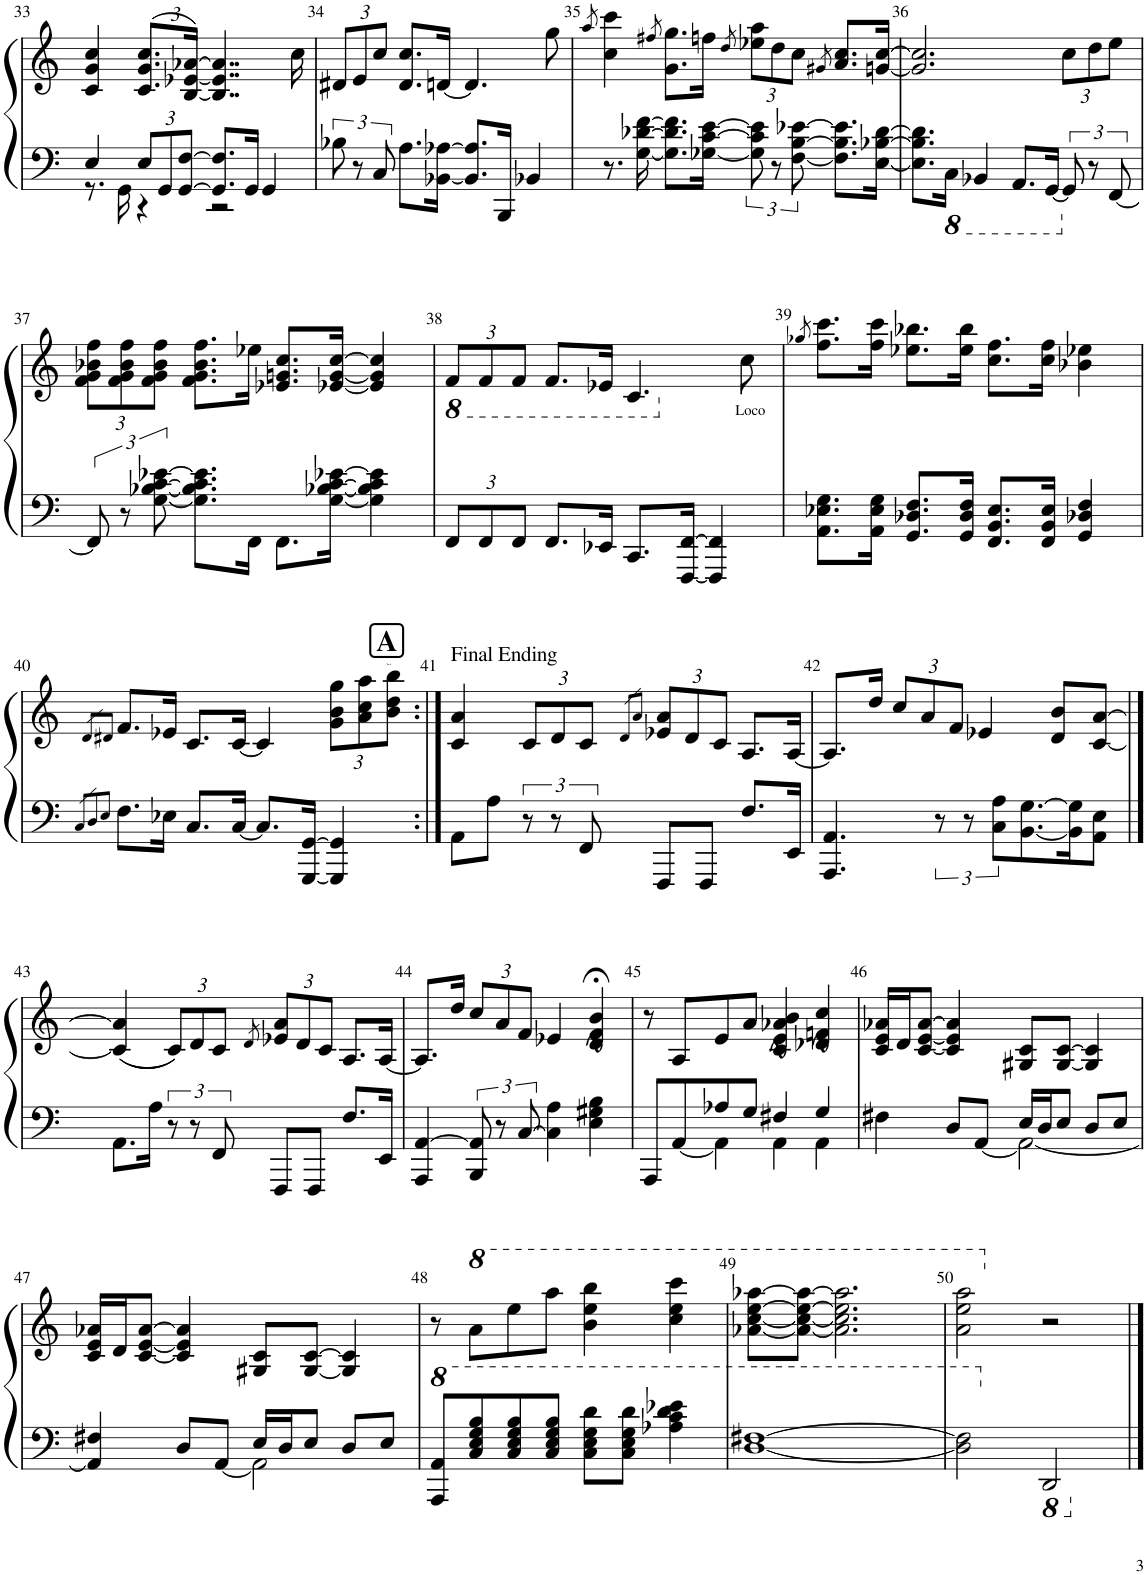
**kern	**kern
*part1	*part1
*staff2	*staff1
*I"Piano	*
*I'Pno.	*
!!LO:PB:g=z
*clefF4	*clefG2
*k[]	*k[]
*M4/4	*M4/4
=33	=33
*^	*
4E/	8.r	4c/ 4g/ 4cc/
.	16GG\	.
*Xbrackettup	*	*
12E/L	4r	(>8.c/ 8.g/ 8.cc/L
12GG/	.	.
[12GG/ [12F/J	.	.
.	.	[16B/ [16e-X/ [16a-X/Jk)
8.GG/] 8.F/]L	2r	4..B/] 4..e-/] 4..a-/]
16GG/Jk	.	.
4GG/	.	.
.	.	16cc\
*v	*v	*
=34	=34
*brackettup	*Xbrackettup
12B-X\	12d#X/L
12r	12e/
12C/	12cc/J
8.A\L	8.d#/ 8.cc/L
[16BB-X\ [16A-X\Jk	[16dn/Jk
8.BB-/] 8.A-/]L	4.d/]
16BBB/Jk	.
4BB-X/	.
.	8gg\
=35	=35
.	8qaa/
8.r	4cc\ 4ccc\
[16G\ [16d-X\ [16f\	.
.	8qff#X/
8.G\] 8.d-\] 8.f\]L	8.g\ 8.gg\L
[16G-X\ [16c\ [16e\Jk	16ffn\Jk
.	8qdd/
12G-\] 12c\] 12e\]	12ee-X\ 12aa\L
12r	12dd\
[12F\ [12B\ [12e-X\	12cc\J
.	8qg#X/
8.F\] 8.B\] 8.e-\]L	8.a/ 8.cc/L
[16E\ [16B-X\ [16d-\Jk	[16gn/ [16cc/Jk
=36	=36
8.E\] 8.B-\] 8.d-\]L	2.g/] 2.cc/]
*8ba	*
16CC\Jk	.
4BBB-X/	.
8.AAA/L	.
[16GGG/Jk	.
*X8ba	*
12GG/]	12cc\L
12r	12dd\
[12FF/	12ee\J
!!LO:LB:g=z
=37	=37
12FF/]	12f\ 12g\ 12b-X\ 12ff\L
12r	12f\ 12g\ 12b-\ 12ff\
[12G\ [12B-X\ [12c\ [12e-X\	12f\ 12g\ 12b-\ 12ff\J
8.G\] 8.B-\] 8.c\] 8.e-\]L	8.f\ 8.g\ 8.b-\ 8.ff\L
16FF\Jk	16ee-X\Jk
8.FF\L	8.e-X/ 8.gn/ 8.cc/L
[16G\ [16B-X\ [16c\ [16e-X\Jk	[16e-X/ [16g/ [16cc/Jk
4G\] 4B-\] 4c\] 4e-\]	4e-/] 4g/] 4cc/]
=38	=38
*Xbrackettup	*
*	*8ba
12FF/L	12F/L
12FF/	12F/
12FF/J	12F/J
8.FF/L	8.F/L
16EE-X/Jk	16E-X/Jk
8.CC/L	4.C/
[16FFF/ [16FF/Jk	.
4FFF/] 4FF/]	.
*	*X8ba
!	!LO:TX:b:t=Loco
.	8cc\
=39	=39
.	8qgg-X/
8.AA\ 8.E-X\ 8.G\L	8.ff\ 8.ccc\L
16AA\ 16E-\ 16G\Jk	16ff\ 16ccc\Jk
8.GG/ 8.D-X/ 8.F/L	8.ee-X\ 8.bb-X\L
16GG/ 16D-/ 16F/Jk	16ee-\ 16bb-\Jk
8.FF/ 8.BB/ 8.E-/L	8.cc\ 8.ff\L
16FF/ 16BB/ 16E-/Jk	16cc\ 16ff\Jk
4GG/ 4D-X/ 4F/	4b-X\ 4ee-X\
!!LO:LB:g=z
!!LO:REH:place=s1:a:B:cj:fs=14:t=A:qo=3.6666666666666665
=40	=40
8qC/L	.
8qD/	8qd/L
8qE/J	8qd#X/J
8.F\L	8.f/L
16E-X\Jk	16e-X/Jk
8.C/L	8.c/L
[16C/Jk	[16c/Jk
8.C/L]	4c/]
[16GGG/ [16GG/Jk	.
4GGG/] 4GG/]	12g\ 12b\ 12gg\L
.	12a\ 12cc\ 12aa\
!	!LO:TX:a:B:t=To A
.	12b\ 12dd\ 12bb\J
=41:|!	=41:|!
!	!LO:TX:a:t=Final Ending
8AA\L	4c/ 4a/
8A\J	.
*brackettup	*
12r	12c/L
12r	12d/
12FF/	12c/J
.	8qd/L
.	8qa/J
8FFF/L	12e-X/ 12a/L
.	12d/
8FFF/J	.
.	12c/J
8.F/L	8.A/L
16EE/Jk	[16A/Jk
=42	=42
4.AAA/ 4.AA/	8.A/L]
.	16dd/Jk
.	12cc/L
.	12a/
12r	.
.	12f/J
12r	.
.	4e-X/
12C\ 12A\L	.
[8.BB\ [8.G\	.
.	8d/ 8b/L
16BB\] 16G\]K	.
8AA\ 8E\J	[8c/ [8a/J
!!LO:LB:g=z
==43	==43
8.AA\L	((4c/] 4a/]
16A\Jk	.
12r	12c/L))
12r	12d/
12FF/	12c/J
.	8qd/
8FFF/L	12e-X/ 12a/L
.	12d/
8FFF/J	.
.	12c/J
8.F/L	8.A/L
16EE/Jk	[16A/Jk
=44	=44
4AAA/ [4AA/	8.A/L]
.	16dd/Jk
12BBB/ 12AA/]	12cc/L
12r	12a/
[12C/	12f/J
4C\] 4A\	4e-X/
4E\ 4G#X\ 4B\	4d/;< 4f/;< 4b/;<
=45	=45
*^	*
8AAA/L	4ryy	8r
[8AA/	.	8A/L
8A-X/	4AA\]	8e/
8G/J	.	8a/J
4F#X/	4AA\	4c/ 4e/ 4a-X/ 4b/
4G/	4AA\	4d-X/ 4fn/ 4cc/
=46	=46	=46
4F#X\	2ryy	16c/ 16e/ 16a-X/LL
.	.	16d/J
.	.	[8c/ [8e/ [8a-/J
8D/L	.	4c/] 4e/] 4a-/]
[8AA/J	.	.
16E/LL	2AA\_	8G#X/ 8c/L
16D/J	.	.
8E/J	.	[8G#/ [8c/J
8D/L	.	4G#/] 4c/]
8E/J	.	.
!!LO:LB:g=z
=47	=47	=47
4AA/] 4F#X/	2ryy	16c/ 16e/ 16a-X/LL
.	.	16d/J
.	.	[8c/ [8e/ [8a-/J
8D/L	.	4c/] 4e/] 4a-/]
[8AA/J	.	.
16E/LL	2AA\]	8G#X/ 8c/L
16D/J	.	.
8E/J	.	[8G#/ [8c/J
8D/L	.	4G#/] 4c/]
8E/J	.	.
*v	*v	*
=48	=48
*8va	*
8AA/ 8A/L	8r
*	*8va
8c/ 8e/ 8g/ 8b/	8aa\L
8c/ 8e/ 8g/ 8b/	8eee\
8c/ 8e/ 8g/ 8b/J	8aaa\J
8c\ 8e\ 8g\ 8dd\L	4bb\ 4eee\ 4bbb\
8c\ 8e\ 8g\ 8dd\J	.
4a-X\ 4cc\ 4dd\ 4ee-X\	4ccc\ 4eee\ 4cccc\
=49	=49
[1d [1f#X	[8aa-X\ [8ccc\ [8eee\ [8aaa-X\L
.	8aa-\_ 8ccc\_ 8eee\_ 8aaa-\_J
.	2.aa-\] 2.ccc\] 2.eee\] 2.aaa-\]
=50	=50
2d\] 2f#\]	2aa\ 2eee\ 2aaa\
*X8va	*
*8ba	*
*	*X8va
2DDD/	2r
*X8ba	*
==	==
*-	*-
